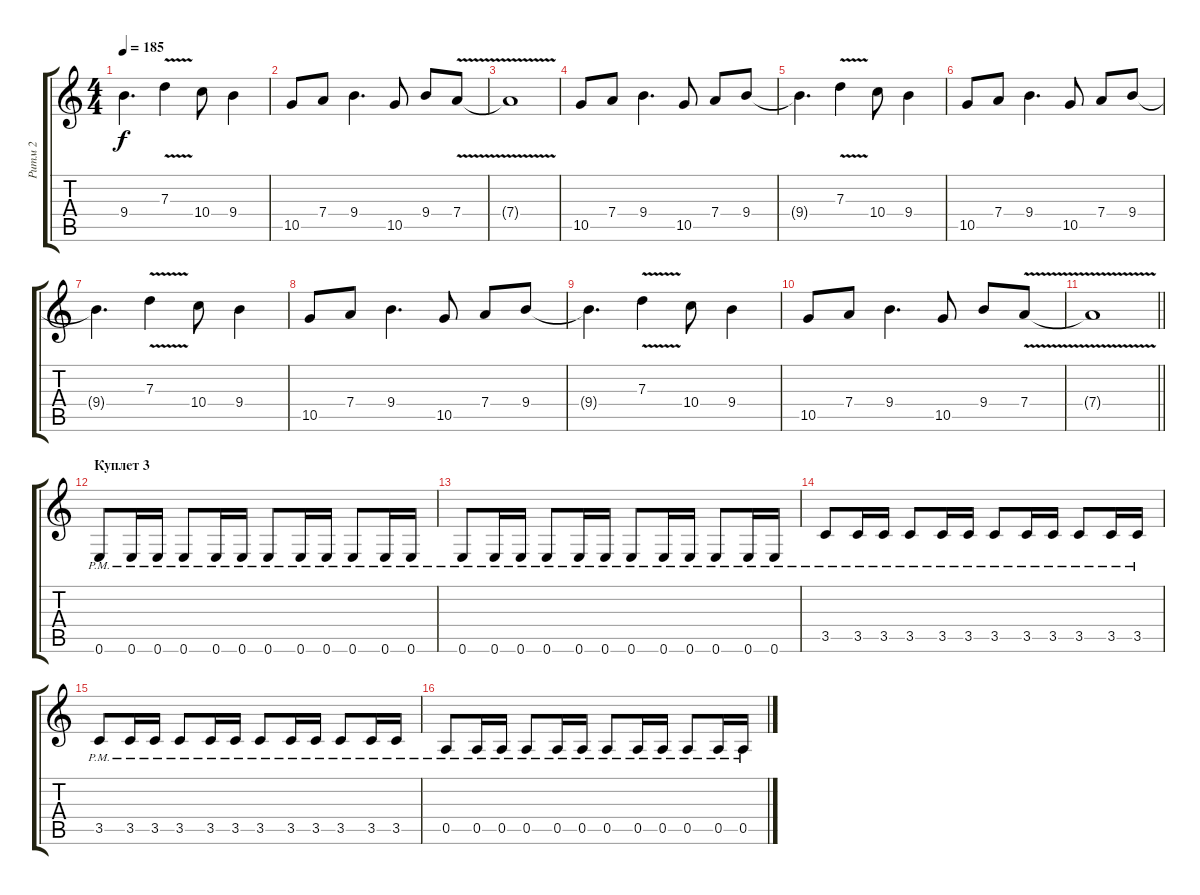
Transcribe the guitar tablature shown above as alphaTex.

\track ("Ритм 2" "Ритм 2") {instrument distortionguitar}
\staff {score tabs}
\tuning (E4 B3 G3 D3 A2 E2) {hide}
\ts (4 4)
\tempo 185
\clef g2
\ks c
9.4{t}.4{d dy f} 7.3{v}.4 10.4.8 9.4.4 |
10.5.8 7.4.8 9.4.4{d} 10.5.8 9.4.8 7.4{v}.8 |
7.4{t}.1 |
10.5.8 7.4.8 9.4.4{d} 10.5.8 7.4.8 9.4.8 |
9.4{t}.4{d} 7.3{v}.4 10.4.8 9.4.4 |
10.5.8 7.4.8 9.4.4{d} 10.5.8 7.4.8 9.4.8 |
9.4{t}.4{d} 7.3{v}.4 10.4.8 9.4.4 |
10.5.8 7.4.8 9.4.4{d} 10.5.8 7.4.8 9.4.8 |
9.4{t}.4{d} 7.3{v}.4 10.4.8 9.4.4 |
10.5.8 7.4.8 9.4.4{d} 10.5.8 9.4.8 7.4{v}.8 |
\barLineRight lightlight
7.4{t}.1 |
\section ("" "Куплет 3")
0.6{pm}.8 0.6{pm}.16 0.6{pm}.16 0.6{pm}.8 0.6{pm}.16 0.6{pm}.16 0.6{pm}.8 0.6{pm}.16 0.6{pm}.16 0.6{pm}.8 0.6{pm}.16 0.6{pm}.16 |
0.6{pm}.8 0.6{pm}.16 0.6{pm}.16 0.6{pm}.8 0.6{pm}.16 0.6{pm}.16 0.6{pm}.8 0.6{pm}.16 0.6{pm}.16 0.6{pm}.8 0.6{pm}.16 0.6{pm}.16 |
3.5{pm}.8 3.5{pm}.16 3.5{pm}.16 3.5{pm}.8 3.5{pm}.16 3.5{pm}.16 3.5{pm}.8 3.5{pm}.16 3.5{pm}.16 3.5{pm}.8 3.5{pm}.16 3.5{pm}.16 |
3.5{pm}.8 3.5{pm}.16 3.5{pm}.16 3.5{pm}.8 3.5{pm}.16 3.5{pm}.16 3.5{pm}.8 3.5{pm}.16 3.5{pm}.16 3.5{pm}.8 3.5{pm}.16 3.5{pm}.16 |
0.5{pm}.8 0.5{pm}.16 0.5{pm}.16 0.5{pm}.8 0.5{pm}.16 0.5{pm}.16 0.5{pm}.8 0.5{pm}.16 0.5{pm}.16 0.5{pm}.8 0.5{pm}.16 0.5{pm}.16
